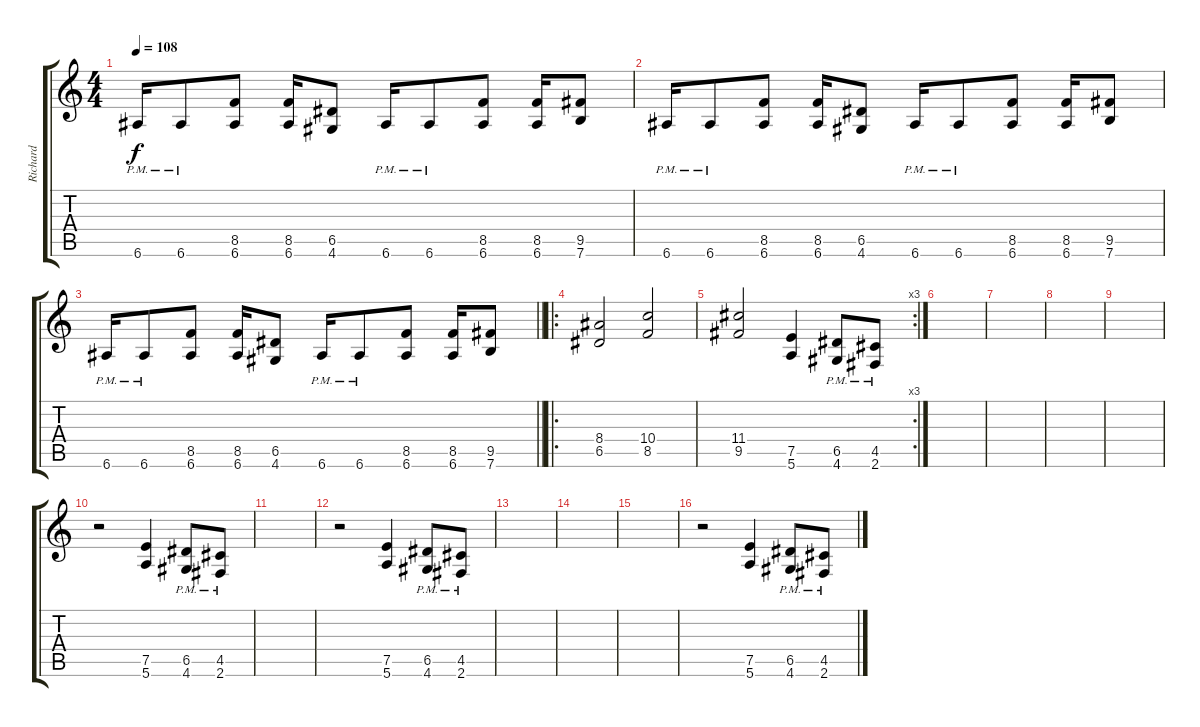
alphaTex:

\track ("Richard" "Richard") {instrument distortionguitar}
\staff {score tabs}
\tuning (E4 B3 G3 D3 A2 E2) {hide}
\ts (4 4)
\tempo 108
\clef g2
\ks c
6.6{pm}.16{dy f} 6.6{pm}.8 (8.5 6.6).8 (8.5 6.6).16 (6.5 4.6).8 6.6{pm}.16 6.6{pm}.8 (8.5 6.6).8 (8.5 6.6).16 (9.5 7.6).8 |
6.6{pm}.16 6.6{pm}.8 (8.5 6.6).8 (8.5 6.6).16 (6.5 4.6).8 6.6{pm}.16 6.6{pm}.8 (8.5 6.6).8 (8.5 6.6).16 (9.5 7.6).8 |
\barLineRight lightlight
6.6{pm}.16 6.6{pm}.8 (8.5 6.6).8 (8.5 6.6).16 (6.5 4.6).8 6.6{pm}.16 6.6{pm}.8 (8.5 6.6).8 (8.5 6.6).16 (9.5 7.6).8 |
\ro
(8.4 6.5).2 (10.4 8.5).2 |
\rc 3
(11.4 9.5).2 (7.5 5.6).4 (6.5{pm} 4.6{pm}).8 (4.5{pm} 2.6{pm}).8 |
|
|
|
|
r.2 (7.5 5.6).4 (6.5{pm} 4.6{pm}).8 (4.5{pm} 2.6{pm}).8 |
|
r.2 (7.5 5.6).4 (6.5{pm} 4.6{pm}).8 (4.5{pm} 2.6{pm}).8 |
|
|
|
r.2 (7.5 5.6).4 (6.5{pm} 4.6{pm}).8 (4.5{pm} 2.6{pm}).8
